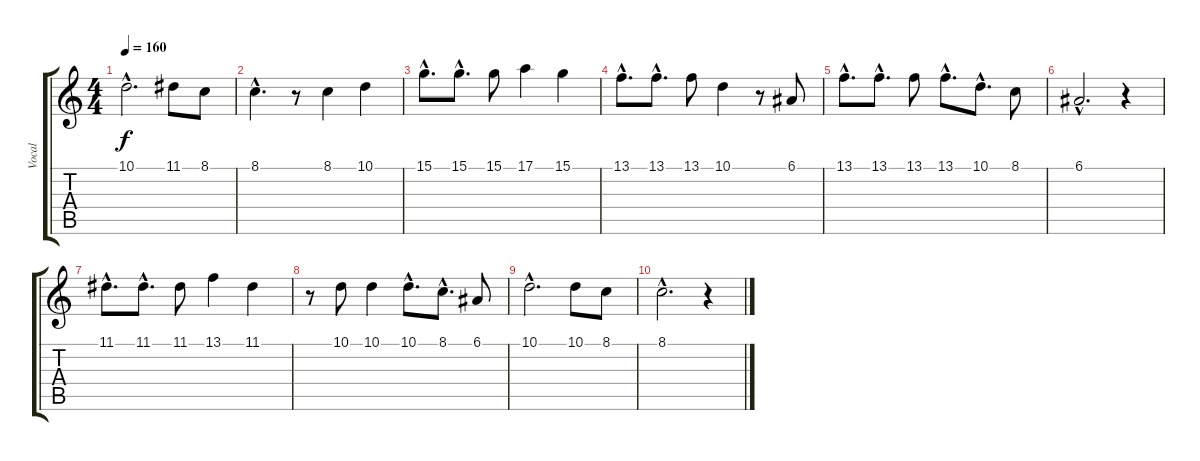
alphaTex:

\track ("Vocal" "Vocal") {instrument lead6voice}
\staff {score tabs}
\tuning (E4 B3 G3 D3 A2 E2) {hide}
\ts (4 4)
\tempo 160
\clef g2
\ks c
10.1{hac}.2{d dy f} 11.1.8 8.1.8 |
8.1{hac}.4{d} r.8 8.1.4 10.1.4 |
15.1{hac}.8{d} 15.1{hac}.8{d} 15.1.8 17.1.4 15.1.4 |
13.1{hac}.8{d} 13.1{hac}.8{d} 13.1.8 10.1.4 r.8 6.1.8 |
13.1{hac}.8{d} 13.1{hac}.8{d} 13.1.8 13.1{hac}.8{d} 10.1{hac}.8{d} 8.1.8 |
6.1{hac}.2{d} r.4 |
11.1{hac}.8{d} 11.1{hac}.8{d} 11.1.8 13.1.4 11.1.4 |
r.8 10.1.8 10.1.4 10.1{hac}.8{d} 8.1{hac}.8{d} 6.1.8 |
10.1{hac}.2{d} 10.1.8 8.1.8 |
8.1{hac}.2{d} r.4
